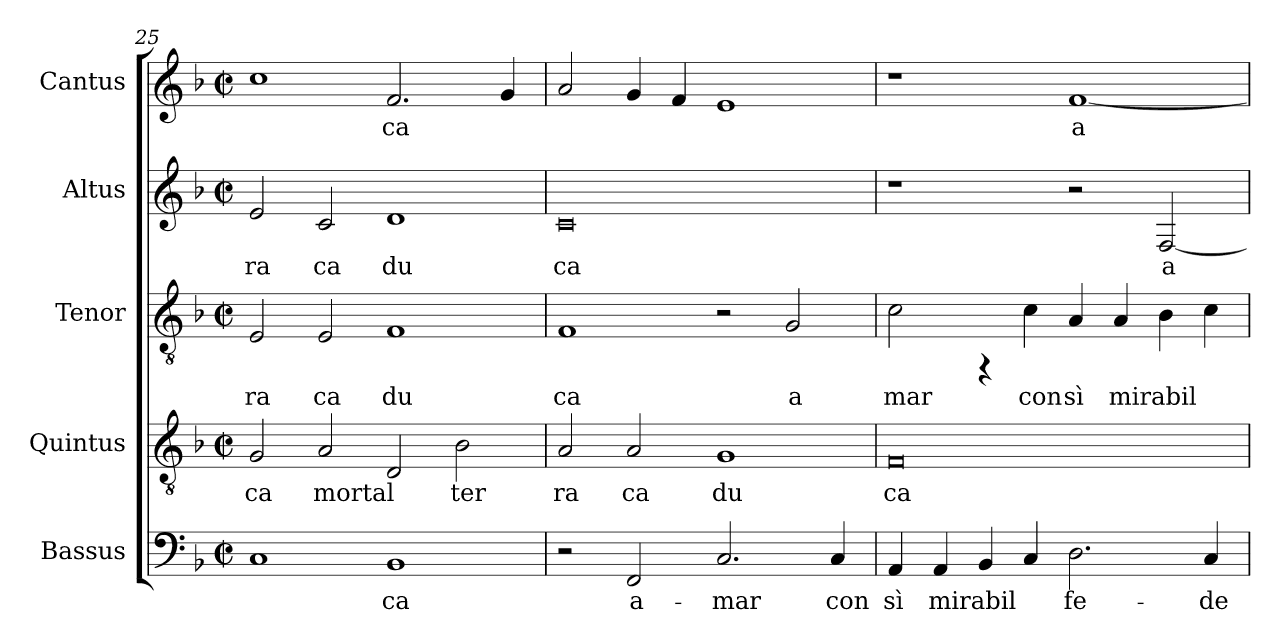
**kern	**text	**kern	**text	**kern	**text	**kern	**text	**kern	**text
*part5	*part5	*part4	*part4	*part3	*part3	*part2	*part2	*part1	*part1
*staff5	*staff5	*staff4	*staff4	*staff3	*staff3	*staff2	*staff2	*staff1	*staff1
*I"Bassus	*	*I"Quintus	*	*I"Tenor	*	*I"Altus	*	*I"Cantus	*
!!LO:LB:g=z
*clefF4	*	*clefGv2	*	*clefGv2	*	*clefG2	*	*clefG2	*
*k[b-]	*	*k[b-]	*	*k[b-]	*	*k[b-]	*	*k[b-]	*
*F:	*	*F:	*	*F:	*	*F:	*	*F:	*
*M2/2	*	*M2/2	*	*M2/2	*	*M2/2	*	*M2/2	*
*met(c|)	*	*met(c|)	*	*met(c|)	*	*met(c|)	*	*met(c|)	*
=25	=25	=25	=25	=25	=25	=25	=25	=25	=25
!	!LO:LY:b:cj	!	!LO:LY:b:cj	!	!LO:LY:b:cj	!	!LO:LY:b:cj	!	!LO:LY:b:cj
1C	.	2G/	ca	2E/	ra	2e/	-ra	1cc	.
!	!	!	!LO:LY:b:cj	!	!LO:LY:b:cj	!	!LO:LY:b:cj	!	!
.	.	2A/	mortal	2E/	ca	2c/	ca	.	.
!	!LO:LY:b:cj	!	!LO:LY:b:cj	!	!LO:LY:b:cj	!	!LO:LY:b:cj	!	!LO:LY:b:cj
1BB-	ca	2D/	.	1F	du	1d	du	2.f/	ca
!	!	!	!LO:LY:b:cj	!	!	!	!	!	!
.	.	2B-\	ter	.	.	.	.	.	.
!	!	!	!	!	!	!	!	!	!LO:LY:b:cj
.	.	.	.	.	.	.	.	4g/	.
=26	=26	=26	=26	=26	=26	=26	=26	=26	=26
!	!	!	!LO:LY:b:cj	!	!LO:LY:b:cj	!	!LO:LY:b:cj	!	!LO:LY:b:cj
2r	.	2A/	ra	1F	ca	0c	ca	2a/	.
!	!LO:LY:b:cj	!	!LO:LY:b:cj	!	!	!	!	!	!LO:LY:b:cj
2FF/	a-	2A/	ca	.	.	.	.	4g/	.
!	!	!	!	!	!	!	!	!	!LO:LY:b:cj
.	.	.	.	.	.	.	.	4f/	.
!	!LO:LY:b:cj	!	!LO:LY:b:cj	!	!	!	!	!	!LO:LY:b:cj
2.C/	-mar	1G	du	2r	.	.	.	1e	.
!	!	!	!	!	!LO:LY:b:cj	!	!	!	!
.	.	.	.	2G/	a	.	.	.	.
!	!LO:LY:b:cj	!	!	!	!	!	!	!	!
4C/	con	.	.	.	.	.	.	.	.
=27	=27	=27	=27	=27	=27	=27	=27	=27	=27
!	!LO:LY:b:cj	!	!LO:LY:b:cj	!	!LO:LY:b:cj	!	!	!	!
4AA/	sì	0F	ca	2c\	mar	1r	.	1r	.
!	!LO:LY:b:cj	!	!	!	!	!	!	!	!
4AA/	mirabil	.	.	.	.	.	.	.	.
!	!LO:LY:b:cj	!	!	!	!	!	!	!	!
4BB-/	.	.	.	4rFF	.	.	.	.	.
!	!LO:LY:b:cj	!	!	!	!LO:LY:b:cj	!	!	!	!
4C/	.	.	.	4c\	con	.	.	.	.
!	!LO:LY:b:cj	!	!	!	!LO:LY:b:cj	!	!	!	!LO:LY:b:cj
2.D\	fe-	.	.	4A/	sì	2r	.	[<1f	a
!	!	!	!	!	!LO:LY:b:cj	!	!	!	!
.	.	.	.	4A/	mirabil	.	.	.	.
!	!	!	!	!	!LO:LY:b:cj	!	!LO:LY:b:cj	!	!
.	.	.	.	4B-\	.	[<2F/	a	.	.
!	!LO:LY:b:cj	!	!	!	!LO:LY:b:cj	!	!	!	!
4C/	-de	.	.	4c\	.	.	.	.	.
=	=	=	=	=	=	=	=	=	=
*-	*-	*-	*-	*-	*-	*-	*-	*-	*-
